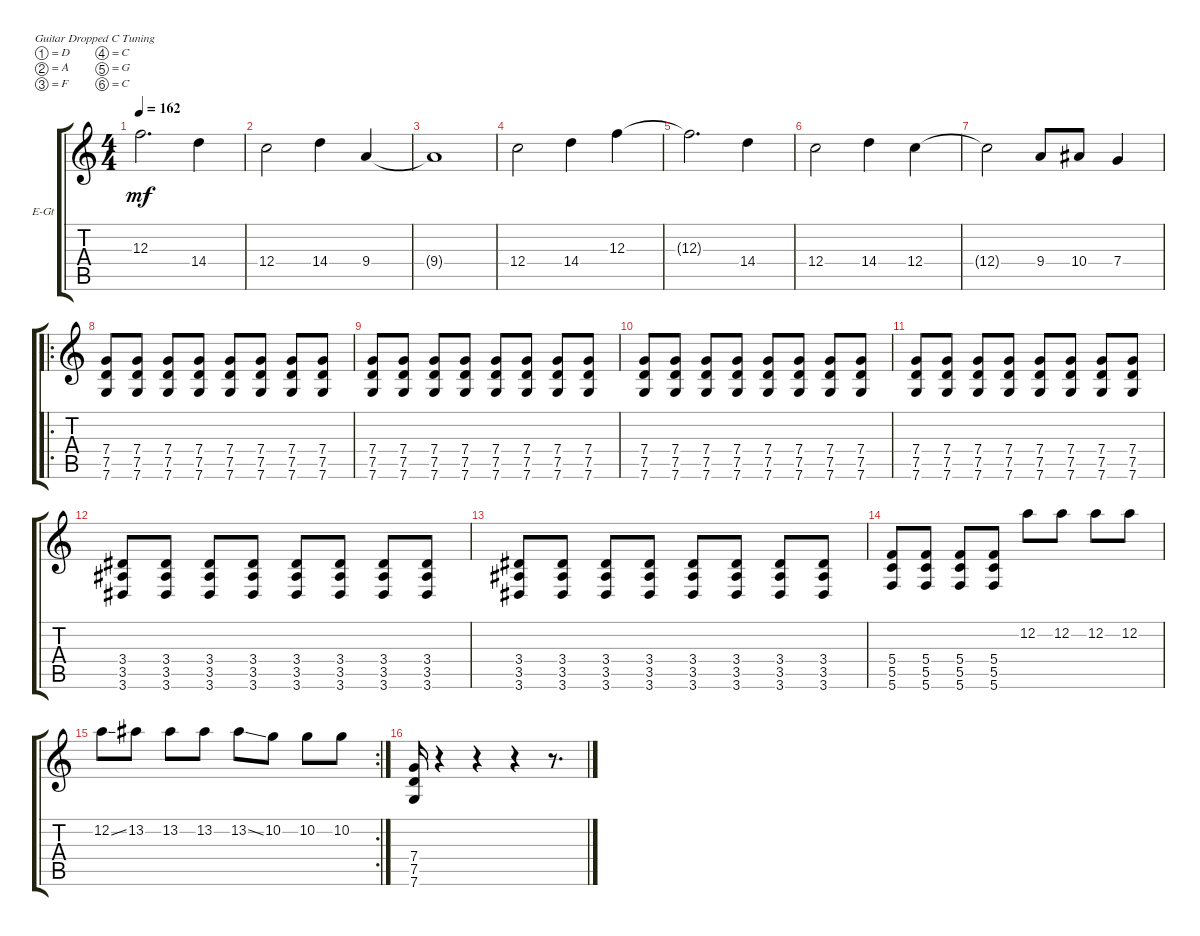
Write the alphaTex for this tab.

\defaultSystemsLayout 4
\bracketExtendMode groupsimilarinstruments
\firstSystemTrackNameOrientation horizontal
\otherSystemsTrackNameOrientation horizontal
\track ("Michael Padget" "E-Gt") {instrument distortionguitar}
\staff {score tabs}
\tuning (D4 A3 F3 C3 G2 C2)
\ts (4 4)
\tempo 162
\clef g2
\ks c
12.3{t}.2{d dy mf} 14.4.4 |
12.4.2 14.4.4 9.4.4 |
9.4{t}.1 |
12.4.2 14.4.4 12.3.4 |
12.3{t}.2{d} 14.4.4 |
12.4.2 14.4.4 12.4.4 |
12.4{t}.2 9.4.8 10.4.8 7.4.4 |
\ro
(7.6 7.5 7.4).8 (7.5 7.6 7.4).8 (7.5 7.4 7.6).8 (7.6 7.5 7.4).8 (7.5 7.6 7.4).8 (7.5 7.4 7.6).8 (7.4 7.5 7.6).8 (7.6 7.5 7.4).8 |
(7.6 7.5 7.4).8 (7.5 7.6 7.4).8 (7.5 7.4 7.6).8 (7.6 7.5 7.4).8 (7.5 7.6 7.4).8 (7.5 7.4 7.6).8 (7.4 7.5 7.6).8 (7.6 7.5 7.4).8 |
(7.6 7.5 7.4).8 (7.5 7.6 7.4).8 (7.5 7.4 7.6).8 (7.6 7.5 7.4).8 (7.5 7.6 7.4).8 (7.5 7.4 7.6).8 (7.4 7.5 7.6).8 (7.6 7.5 7.4).8 |
(7.6 7.5 7.4).8 (7.5 7.6 7.4).8 (7.5 7.4 7.6).8 (7.6 7.5 7.4).8 (7.5 7.6 7.4).8 (7.5 7.4 7.6).8 (7.4 7.5 7.6).8 (7.6 7.5 7.4).8 |
(3.4 3.5 3.6).8 (3.6 3.5 3.4).8 (3.4 3.5 3.6).8 (3.6 3.5 3.4).8 (3.4 3.5 3.6).8 (3.6 3.5 3.4).8 (3.4 3.5 3.6).8 (3.6 3.5 3.4).8 |
(3.4 3.5 3.6).8 (3.6 3.5 3.4).8 (3.4 3.5 3.6).8 (3.6 3.5 3.4).8 (3.4 3.5 3.6).8 (3.6 3.5 3.4).8 (3.4 3.5 3.6).8 (3.6 3.5 3.4).8 |
(5.6 5.5 5.4).8 (5.4 5.5 5.6).8 (5.6 5.5 5.4).8 (5.4 5.5 5.6).8 12.2.8 12.2.8 12.2.8 12.2.8 |
\rc 2
12.2{ss}.8 13.2.8 13.2.8 13.2.8 13.2{ss}.8 10.2.8 10.2.8 10.2.8 |
(7.5 7.6 7.4).16 r.4 r.4 r.4 r.8{d}
